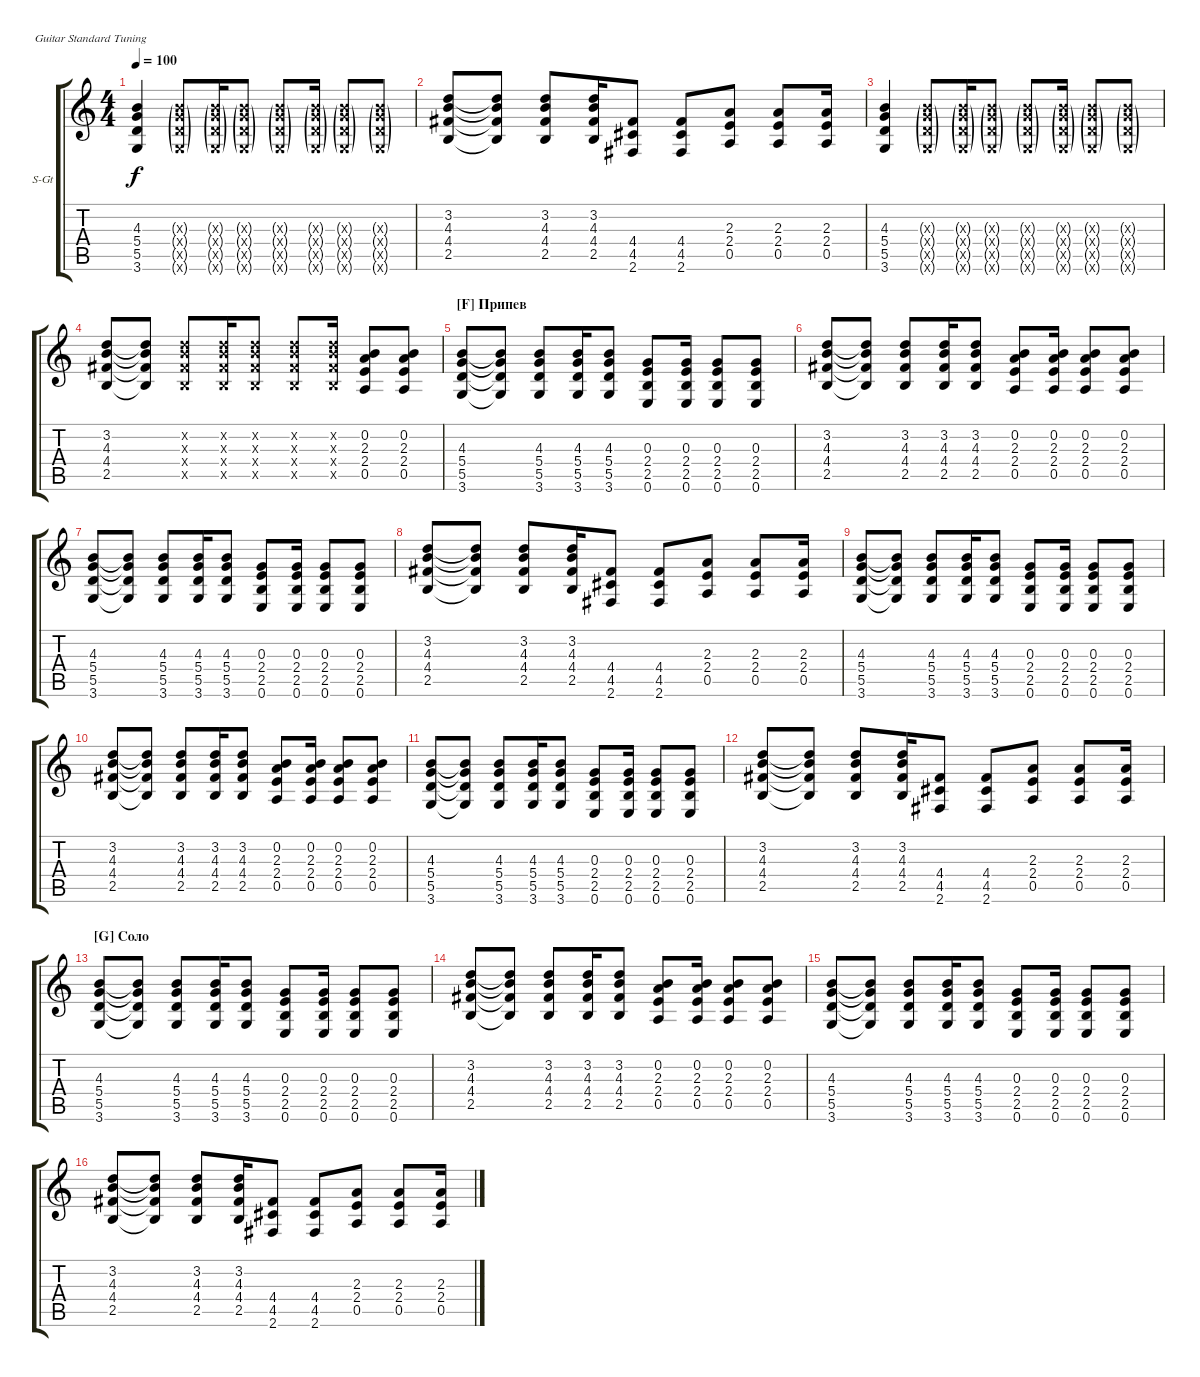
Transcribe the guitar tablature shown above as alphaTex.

\defaultSystemsLayout 4
\bracketExtendMode groupsimilarinstruments
\firstSystemTrackNameOrientation horizontal
\otherSystemsTrackNameOrientation horizontal
\track ("Steel Guitar" "S-Gt") {instrument acousticguitarsteel}
\staff {score tabs}
\tuning (E4 B3 G3 D3 A2 E2)
\ts (4 4)
\tempo 100
\clef g2
\ks c
(3.6 5.5 5.4 4.3).4{dy f} (3.6{g x} 5.5{g x} 5.4{g x} 4.3{g x}).8 (3.6{g x} 5.5{g x} 5.4{g x} 4.3{g x}).16 (3.6{g x} 5.5{g x} 5.4{g x} 4.3{g x}).8 (3.6{g x} 5.5{g x} 5.4{g x} 4.3{g x}).8 (3.6{g x} 5.5{g x} 5.4{g x} 4.3{g x}).16 (3.6{g x} 5.5{g x} 5.4{g x} 4.3{g x}).8 (3.6{g x} 5.5{g x} 5.4{g x} 4.3{g x}).8 |
(2.5 4.3 4.4 3.2).8 (2.5{t} 4.3{t} 4.4{t} 3.2{t}).8 (2.5 4.3 4.4 3.2).8 (2.5 4.3 4.4 3.2).16 (2.6 4.5 4.4).8 (2.6 4.5 4.4).8 (0.5 2.4 2.3).8 (0.5 2.4 2.3).8 (0.5 2.4 2.3).16 |
(3.6 5.5 5.4 4.3).4 (3.6{g x} 5.5{g x} 5.4{g x} 4.3{g x}).8 (3.6{g x} 5.5{g x} 5.4{g x} 4.3{g x}).16 (3.6{g x} 5.5{g x} 5.4{g x} 4.3{g x}).8 (3.6{g x} 5.5{g x} 5.4{g x} 4.3{g x}).8 (3.6{g x} 5.5{g x} 5.4{g x} 4.3{g x}).16 (3.6{g x} 5.5{g x} 5.4{g x} 4.3{g x}).8 (3.6{g x} 5.5{g x} 5.4{g x} 4.3{g x}).8 |
(2.5 4.3 4.4 3.2).8 (2.5{t} 4.3{t} 4.4{t} 3.2{t}).8 (2.5{x} 4.3{x} 4.4{x} 3.2{x}).8 (2.5{x} 4.3{x} 4.4{x} 3.2{x}).16 (2.5{x} 4.3{x} 4.4{x} 3.2{x}).8 (4.4{x} 4.3{x} 3.2{x} 2.5{x}).8 (4.4{x} 4.3{x} 3.2{x} 2.5{x}).16 (2.4 2.3 0.2 0.5).8 (2.4 2.3 0.2 0.5).8 |
\section ("F" "Припев")
(3.6 5.5 5.4 4.3).8 (3.6{t} 5.5{t} 5.4{t} 4.3{t}).8 (3.6 5.5 5.4 4.3).8 (3.6 5.5 5.4 4.3).16 (3.6 5.5 5.4 4.3).8 (2.5 2.4 0.6 0.3).8 (2.5 2.4 0.6 0.3).16 (2.5 2.4 0.6 0.3).8 (2.5 2.4 0.6 0.3).8 |
(2.5 4.3 4.4 3.2).8 (2.5{t} 4.3{t} 4.4{t} 3.2{t}).8 (2.5 4.3 4.4 3.2).8 (2.5 4.3 4.4 3.2).16 (2.5 4.3 4.4 3.2).8 (2.4 2.3 0.2 0.5).8 (2.4 2.3 0.2 0.5).16 (2.4 2.3 0.2 0.5).8 (2.4 2.3 0.2 0.5).8 |
(3.6 5.5 5.4 4.3).8 (3.6{t} 5.5{t} 5.4{t} 4.3{t}).8 (3.6 5.5 5.4 4.3).8 (3.6 5.5 5.4 4.3).16 (3.6 5.5 5.4 4.3).8 (2.5 2.4 0.6 0.3).8 (2.5 2.4 0.6 0.3).16 (2.5 2.4 0.6 0.3).8 (2.5 2.4 0.6 0.3).8 |
(2.5 4.3 4.4 3.2).8 (2.5{t} 4.3{t} 4.4{t} 3.2{t}).8 (2.5 4.3 4.4 3.2).8 (2.5 4.3 4.4 3.2).16 (2.6 4.5 4.4).8 (2.6 4.5 4.4).8 (0.5 2.4 2.3).8 (0.5 2.4 2.3).8 (0.5 2.4 2.3).16 |
(3.6 5.5 5.4 4.3).8 (3.6{t} 5.5{t} 5.4{t} 4.3{t}).8 (3.6 5.5 5.4 4.3).8 (3.6 5.5 5.4 4.3).16 (3.6 5.5 5.4 4.3).8 (2.5 2.4 0.6 0.3).8 (2.5 2.4 0.6 0.3).16 (2.5 2.4 0.6 0.3).8 (2.5 2.4 0.6 0.3).8 |
(2.5 4.3 4.4 3.2).8 (2.5{t} 4.3{t} 4.4{t} 3.2{t}).8 (2.5 4.3 4.4 3.2).8 (2.5 4.3 4.4 3.2).16 (2.5 4.3 4.4 3.2).8 (2.4 2.3 0.2 0.5).8 (2.4 2.3 0.2 0.5).16 (2.4 2.3 0.2 0.5).8 (2.4 2.3 0.2 0.5).8 |
(3.6 5.5 5.4 4.3).8 (3.6{t} 5.5{t} 5.4{t} 4.3{t}).8 (3.6 5.5 5.4 4.3).8 (3.6 5.5 5.4 4.3).16 (3.6 5.5 5.4 4.3).8 (2.5 2.4 0.6 0.3).8 (2.5 2.4 0.6 0.3).16 (2.5 2.4 0.6 0.3).8 (2.5 2.4 0.6 0.3).8 |
(2.5 4.3 4.4 3.2).8 (2.5{t} 4.3{t} 4.4{t} 3.2{t}).8 (2.5 4.3 4.4 3.2).8 (2.5 4.3 4.4 3.2).16 (2.6 4.5 4.4).8 (2.6 4.5 4.4).8 (0.5 2.4 2.3).8 (0.5 2.4 2.3).8 (0.5 2.4 2.3).16 |
\section ("G" "Соло")
(3.6 5.5 5.4 4.3).8 (3.6{t} 5.5{t} 5.4{t} 4.3{t}).8 (3.6 5.5 5.4 4.3).8 (3.6 5.5 5.4 4.3).16 (3.6 5.5 5.4 4.3).8 (2.5 2.4 0.6 0.3).8 (2.5 2.4 0.6 0.3).16 (2.5 2.4 0.6 0.3).8 (2.5 2.4 0.6 0.3).8 |
(2.5 4.3 4.4 3.2).8 (2.5{t} 4.3{t} 4.4{t} 3.2{t}).8 (2.5 4.3 4.4 3.2).8 (2.5 4.3 4.4 3.2).16 (2.5 4.3 4.4 3.2).8 (2.4 2.3 0.2 0.5).8 (2.4 2.3 0.2 0.5).16 (2.4 2.3 0.2 0.5).8 (2.4 2.3 0.2 0.5).8 |
(3.6 5.5 5.4 4.3).8 (3.6{t} 5.5{t} 5.4{t} 4.3{t}).8 (3.6 5.5 5.4 4.3).8 (3.6 5.5 5.4 4.3).16 (3.6 5.5 5.4 4.3).8 (2.5 2.4 0.6 0.3).8 (2.5 2.4 0.6 0.3).16 (2.5 2.4 0.6 0.3).8 (2.5 2.4 0.6 0.3).8 |
(2.5 4.3 4.4 3.2).8 (2.5{t} 4.3{t} 4.4{t} 3.2{t}).8 (2.5 4.3 4.4 3.2).8 (2.5 4.3 4.4 3.2).16 (2.6 4.5 4.4).8 (2.6 4.5 4.4).8 (0.5 2.4 2.3).8 (0.5 2.4 2.3).8 (0.5 2.4 2.3).16
